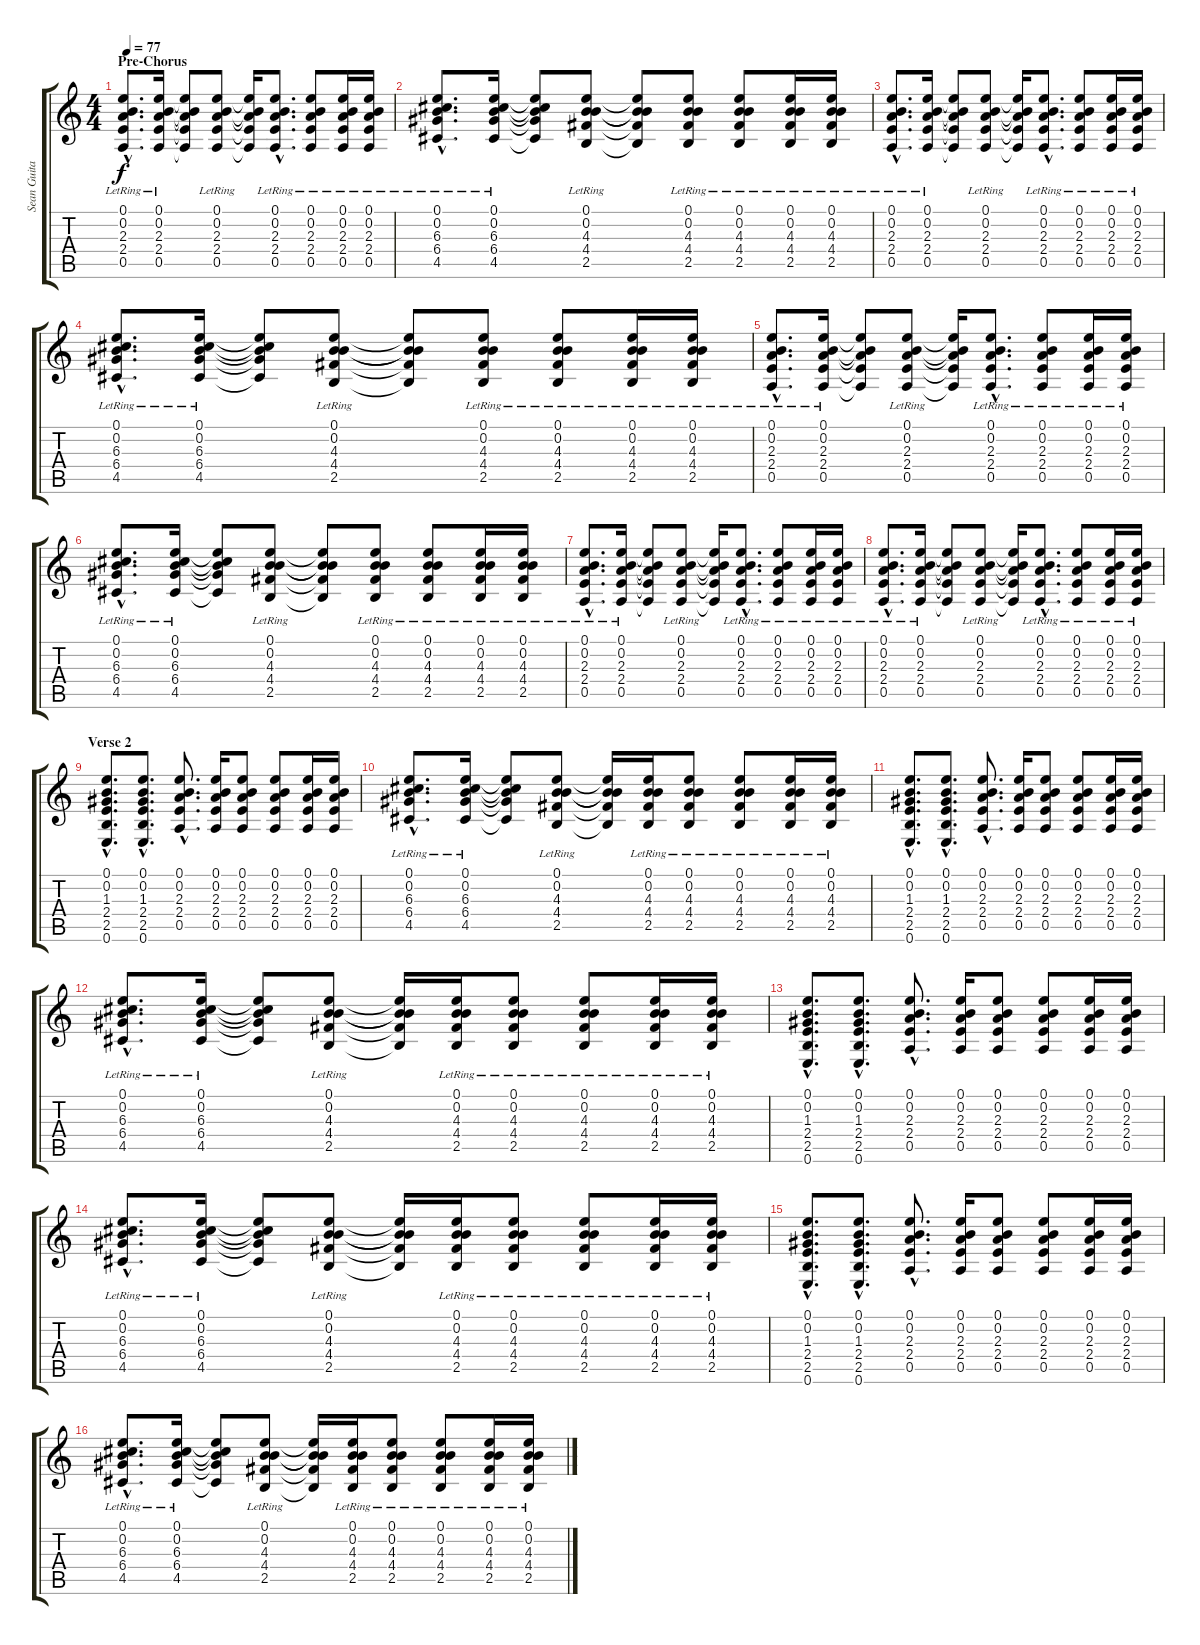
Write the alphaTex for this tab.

\track ("Sean Guitar" "Sean Guita") {instrument acousticguitarsteel}
\staff {score tabs}
\tuning (E4 B3 G3 D3 A2 E2) {hide}
\ts (4 4)
\section ("" "Pre-Chorus")
\tempo 77
\clef g2
\ks c
(0.1{hac lr} 0.2{hac lr} 2.3{hac lr} 2.4{hac lr} 0.5{hac lr}).8{d dy f} (0.1{lr} 0.2{lr} 2.3{lr} 2.4{lr} 0.5{lr}).16 (0.1{t} 0.2{t} 2.3{t} 2.4{t} 0.5{t}).8 (0.1{lr} 0.2{lr} 2.3{lr} 2.4{lr} 0.5{lr}).8 (0.1{t} 0.2{t} 2.3{t} 2.4{t} 0.5{t}).16 (0.1{hac lr} 0.2{hac lr} 2.3{hac lr} 2.4{hac lr} 0.5{hac lr}).8{d} (0.1{lr} 0.2{lr} 2.3{lr} 2.4{lr} 0.5{lr}).8 (0.1{lr} 0.2{lr} 2.3{lr} 2.4{lr} 0.5{lr}).16 (0.1{lr} 0.2{lr} 2.3{lr} 2.4{lr} 0.5{lr}).16 |
(0.1{hac lr} 0.2{hac lr} 6.3{hac lr} 6.4{hac lr} 4.5{hac lr}).8{d} (0.1{lr} 0.2{lr} 6.3{lr} 6.4{lr} 4.5{lr}).16 (0.1{t} 0.2{t} 6.3{t} 6.4{t} 4.5{t}).8 (0.1{lr} 0.2{lr} 4.3{lr} 4.4{lr} 2.5{lr}).8 (0.1{t} 0.2{t} 4.3{t} 4.4{t} 2.5{t}).8 (0.1{lr} 0.2{lr} 4.3{lr} 4.4{lr} 2.5{lr}).8 (0.1{lr} 0.2{lr} 4.3{lr} 4.4{lr} 2.5{lr}).8 (0.1{lr} 0.2{lr} 4.3{lr} 4.4{lr} 2.5{lr}).16 (0.1{lr} 0.2{lr} 4.3{lr} 4.4{lr} 2.5{lr}).16 |
(0.1{hac lr} 0.2{hac lr} 2.3{hac lr} 2.4{hac lr} 0.5{hac lr}).8{d} (0.1{lr} 0.2{lr} 2.3{lr} 2.4{lr} 0.5{lr}).16 (0.1{t} 0.2{t} 2.3{t} 2.4{t} 0.5{t}).8 (0.1{lr} 0.2{lr} 2.3{lr} 2.4{lr} 0.5{lr}).8 (0.1{t} 0.2{t} 2.3{t} 2.4{t} 0.5{t}).16 (0.1{hac lr} 0.2{hac lr} 2.3{hac lr} 2.4{hac lr} 0.5{hac lr}).8{d} (0.1{lr} 0.2{lr} 2.3{lr} 2.4{lr} 0.5{lr}).8 (0.1{lr} 0.2{lr} 2.3{lr} 2.4{lr} 0.5{lr}).16 (0.1{lr} 0.2{lr} 2.3{lr} 2.4{lr} 0.5{lr}).16 |
(0.1{hac lr} 0.2{hac lr} 6.3{hac lr} 6.4{hac lr} 4.5{hac lr}).8{d} (0.1{lr} 0.2{lr} 6.3{lr} 6.4{lr} 4.5{lr}).16 (0.1{t} 0.2{t} 6.3{t} 6.4{t} 4.5{t}).8 (0.1{lr} 0.2{lr} 4.3{lr} 4.4{lr} 2.5{lr}).8 (0.1{t} 0.2{t} 4.3{t} 4.4{t} 2.5{t}).8 (0.1{lr} 0.2{lr} 4.3{lr} 4.4{lr} 2.5{lr}).8 (0.1{lr} 0.2{lr} 4.3{lr} 4.4{lr} 2.5{lr}).8 (0.1{lr} 0.2{lr} 4.3{lr} 4.4{lr} 2.5{lr}).16 (0.1{lr} 0.2{lr} 4.3{lr} 4.4{lr} 2.5{lr}).16 |
(0.1{hac lr} 0.2{hac lr} 2.3{hac lr} 2.4{hac lr} 0.5{hac lr}).8{d} (0.1{lr} 0.2{lr} 2.3{lr} 2.4{lr} 0.5{lr}).16 (0.1{t} 0.2{t} 2.3{t} 2.4{t} 0.5{t}).8 (0.1{lr} 0.2{lr} 2.3{lr} 2.4{lr} 0.5{lr}).8 (0.1{t} 0.2{t} 2.3{t} 2.4{t} 0.5{t}).16 (0.1{hac lr} 0.2{hac lr} 2.3{hac lr} 2.4{hac lr} 0.5{hac lr}).8{d} (0.1{lr} 0.2{lr} 2.3{lr} 2.4{lr} 0.5{lr}).8 (0.1{lr} 0.2{lr} 2.3{lr} 2.4{lr} 0.5{lr}).16 (0.1{lr} 0.2{lr} 2.3{lr} 2.4{lr} 0.5{lr}).16 |
(0.1{hac lr} 0.2{hac lr} 6.3{hac lr} 6.4{hac lr} 4.5{hac lr}).8{d} (0.1{lr} 0.2{lr} 6.3{lr} 6.4{lr} 4.5{lr}).16 (0.1{t} 0.2{t} 6.3{t} 6.4{t} 4.5{t}).8 (0.1{lr} 0.2{lr} 4.3{lr} 4.4{lr} 2.5{lr}).8 (0.1{t} 0.2{t} 4.3{t} 4.4{t} 2.5{t}).8 (0.1{lr} 0.2{lr} 4.3{lr} 4.4{lr} 2.5{lr}).8 (0.1{lr} 0.2{lr} 4.3{lr} 4.4{lr} 2.5{lr}).8 (0.1{lr} 0.2{lr} 4.3{lr} 4.4{lr} 2.5{lr}).16 (0.1{lr} 0.2{lr} 4.3{lr} 4.4{lr} 2.5{lr}).16 |
(0.1{hac lr} 0.2{hac lr} 2.3{hac lr} 2.4{hac lr} 0.5{hac lr}).8{d} (0.1{lr} 0.2{lr} 2.3{lr} 2.4{lr} 0.5{lr}).16 (0.1{t} 0.2{t} 2.3{t} 2.4{t} 0.5{t}).8 (0.1{lr} 0.2{lr} 2.3{lr} 2.4{lr} 0.5{lr}).8 (0.1{t} 0.2{t} 2.3{t} 2.4{t} 0.5{t}).16 (0.1{hac lr} 0.2{hac lr} 2.3{hac lr} 2.4{hac lr} 0.5{hac lr}).8{d} (0.1{lr} 0.2{lr} 2.3{lr} 2.4{lr} 0.5{lr}).8 (0.1{lr} 0.2{lr} 2.3{lr} 2.4{lr} 0.5{lr}).16 (0.1{lr} 0.2{lr} 2.3{lr} 2.4{lr} 0.5{lr}).16 |
(0.1{hac lr} 0.2{hac lr} 2.3{hac lr} 2.4{hac lr} 0.5{hac lr}).8{d} (0.1{lr} 0.2{lr} 2.3{lr} 2.4{lr} 0.5{lr}).16 (0.1{t} 0.2{t} 2.3{t} 2.4{t} 0.5{t}).8 (0.1{lr} 0.2{lr} 2.3{lr} 2.4{lr} 0.5{lr}).8 (0.1{t} 0.2{t} 2.3{t} 2.4{t} 0.5{t}).16 (0.1{hac lr} 0.2{hac lr} 2.3{hac lr} 2.4{hac lr} 0.5{hac lr}).8{d} (0.1{lr} 0.2{lr} 2.3{lr} 2.4{lr} 0.5{lr}).8 (0.1{lr} 0.2{lr} 2.3{lr} 2.4{lr} 0.5{lr}).16 (0.1{lr} 0.2{lr} 2.3{lr} 2.4{lr} 0.5{lr}).16 |
\section ("" "Verse 2")
(0.1{hac} 0.2{hac} 1.3{hac} 2.4{hac} 2.5{hac} 0.6{hac}).8{d} (0.1{hac} 0.2{hac} 1.3{hac} 2.4{hac} 2.5{hac} 0.6{hac}).8{d} (0.1{hac} 0.2{hac} 2.3{hac} 2.4{hac} 0.5{hac}).8{d} (0.1 0.2 2.3 2.4 0.5).16 (0.1 0.2 2.3 2.4 0.5).8 (0.1 0.2 2.3 2.4 0.5).8 (0.1 0.2 2.3 2.4 0.5).16 (0.1 0.2 2.3 2.4 0.5).16 |
(0.1{hac lr} 0.2{hac lr} 6.3{hac lr} 6.4{hac lr} 4.5{hac lr}).8{d} (0.1{lr} 0.2{lr} 6.3{lr} 6.4{lr} 4.5{lr}).16 (0.1{t} 0.2{t} 6.3{t} 6.4{t} 4.5{t}).8 (0.1{lr} 0.2{lr} 4.3{lr} 4.4{lr} 2.5{lr}).8 (0.1{t} 0.2{t} 4.3{t} 4.4{t} 2.5{t}).16 (0.1{lr} 0.2{lr} 4.3{lr} 4.4{lr} 2.5{lr}).16 (0.1{lr} 0.2{lr} 4.3{lr} 4.4{lr} 2.5{lr}).8 (0.1{lr} 0.2{lr} 4.3{lr} 4.4{lr} 2.5{lr}).8 (0.1{lr} 0.2{lr} 4.3{lr} 4.4{lr} 2.5{lr}).16 (0.1{lr} 0.2{lr} 4.3{lr} 4.4{lr} 2.5{lr}).16 |
(0.1{hac} 0.2{hac} 1.3{hac} 2.4{hac} 2.5{hac} 0.6{hac}).8{d} (0.1{hac} 0.2{hac} 1.3{hac} 2.4{hac} 2.5{hac} 0.6{hac}).8{d} (0.1{hac} 0.2{hac} 2.3{hac} 2.4{hac} 0.5{hac}).8{d} (0.1 0.2 2.3 2.4 0.5).16 (0.1 0.2 2.3 2.4 0.5).8 (0.1 0.2 2.3 2.4 0.5).8 (0.1 0.2 2.3 2.4 0.5).16 (0.1 0.2 2.3 2.4 0.5).16 |
(0.1{hac lr} 0.2{hac lr} 6.3{hac lr} 6.4{hac lr} 4.5{hac lr}).8{d} (0.1{lr} 0.2{lr} 6.3{lr} 6.4{lr} 4.5{lr}).16 (0.1{t} 0.2{t} 6.3{t} 6.4{t} 4.5{t}).8 (0.1{lr} 0.2{lr} 4.3{lr} 4.4{lr} 2.5{lr}).8 (0.1{t} 0.2{t} 4.3{t} 4.4{t} 2.5{t}).16 (0.1{lr} 0.2{lr} 4.3{lr} 4.4{lr} 2.5{lr}).16 (0.1{lr} 0.2{lr} 4.3{lr} 4.4{lr} 2.5{lr}).8 (0.1{lr} 0.2{lr} 4.3{lr} 4.4{lr} 2.5{lr}).8 (0.1{lr} 0.2{lr} 4.3{lr} 4.4{lr} 2.5{lr}).16 (0.1{lr} 0.2{lr} 4.3{lr} 4.4{lr} 2.5{lr}).16 |
(0.1{hac} 0.2{hac} 1.3{hac} 2.4{hac} 2.5{hac} 0.6{hac}).8{d} (0.1{hac} 0.2{hac} 1.3{hac} 2.4{hac} 2.5{hac} 0.6{hac}).8{d} (0.1{hac} 0.2{hac} 2.3{hac} 2.4{hac} 0.5{hac}).8{d} (0.1 0.2 2.3 2.4 0.5).16 (0.1 0.2 2.3 2.4 0.5).8 (0.1 0.2 2.3 2.4 0.5).8 (0.1 0.2 2.3 2.4 0.5).16 (0.1 0.2 2.3 2.4 0.5).16 |
(0.1{hac lr} 0.2{hac lr} 6.3{hac lr} 6.4{hac lr} 4.5{hac lr}).8{d} (0.1{lr} 0.2{lr} 6.3{lr} 6.4{lr} 4.5{lr}).16 (0.1{t} 0.2{t} 6.3{t} 6.4{t} 4.5{t}).8 (0.1{lr} 0.2{lr} 4.3{lr} 4.4{lr} 2.5{lr}).8 (0.1{t} 0.2{t} 4.3{t} 4.4{t} 2.5{t}).16 (0.1{lr} 0.2{lr} 4.3{lr} 4.4{lr} 2.5{lr}).16 (0.1{lr} 0.2{lr} 4.3{lr} 4.4{lr} 2.5{lr}).8 (0.1{lr} 0.2{lr} 4.3{lr} 4.4{lr} 2.5{lr}).8 (0.1{lr} 0.2{lr} 4.3{lr} 4.4{lr} 2.5{lr}).16 (0.1{lr} 0.2{lr} 4.3{lr} 4.4{lr} 2.5{lr}).16 |
(0.1{hac} 0.2{hac} 1.3{hac} 2.4{hac} 2.5{hac} 0.6{hac}).8{d} (0.1{hac} 0.2{hac} 1.3{hac} 2.4{hac} 2.5{hac} 0.6{hac}).8{d} (0.1{hac} 0.2{hac} 2.3{hac} 2.4{hac} 0.5{hac}).8{d} (0.1 0.2 2.3 2.4 0.5).16 (0.1 0.2 2.3 2.4 0.5).8 (0.1 0.2 2.3 2.4 0.5).8 (0.1 0.2 2.3 2.4 0.5).16 (0.1 0.2 2.3 2.4 0.5).16 |
(0.1{hac lr} 0.2{hac lr} 6.3{hac lr} 6.4{hac lr} 4.5{hac lr}).8{d} (0.1{lr} 0.2{lr} 6.3{lr} 6.4{lr} 4.5{lr}).16 (0.1{t} 0.2{t} 6.3{t} 6.4{t} 4.5{t}).8 (0.1{lr} 0.2{lr} 4.3{lr} 4.4{lr} 2.5{lr}).8 (0.1{t} 0.2{t} 4.3{t} 4.4{t} 2.5{t}).16 (0.1{lr} 0.2{lr} 4.3{lr} 4.4{lr} 2.5{lr}).16 (0.1{lr} 0.2{lr} 4.3{lr} 4.4{lr} 2.5{lr}).8 (0.1{lr} 0.2{lr} 4.3{lr} 4.4{lr} 2.5{lr}).8 (0.1{lr} 0.2{lr} 4.3{lr} 4.4{lr} 2.5{lr}).16 (0.1{lr} 0.2{lr} 4.3{lr} 4.4{lr} 2.5{lr}).16
